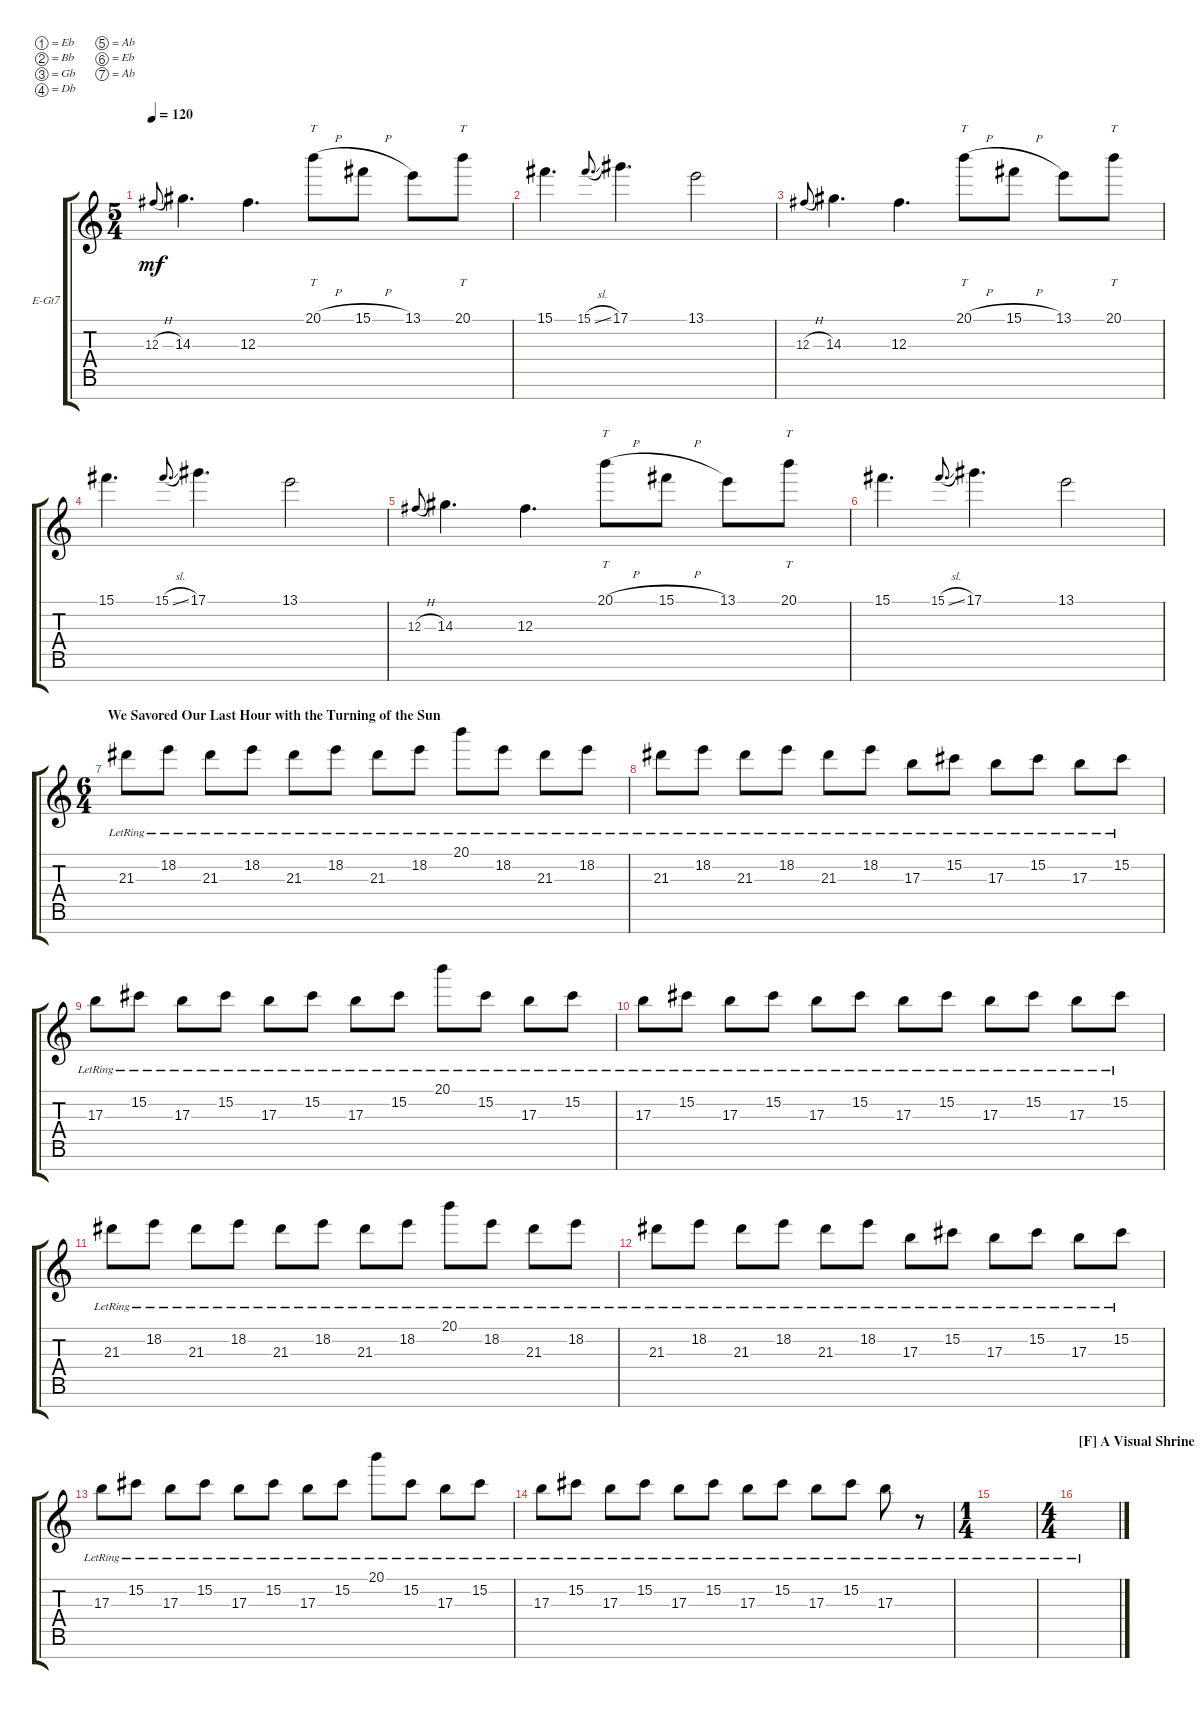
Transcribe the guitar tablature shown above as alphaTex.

\defaultSystemsLayout 4
\bracketExtendMode groupsimilarinstruments
\firstSystemTrackNameOrientation horizontal
\otherSystemsTrackNameOrientation horizontal
\track ("Lead/Harmony Quiet" "E-Gt7") {instrument distortionguitar}
\staff {score tabs}
\tuning (Eb4 Bb3 Gb3 Db3 Ab2 Eb2 Ab1)
\ts (5 4)
\tempo 120
\clef g2
\ks c
12.3{h}.8{gr onbeat dy mf} 14.3.4{d} 12.3.4{d} 20.1{h}.8{tt} 15.1{h}.8 13.1.8 20.1.8{tt} |
15.1.4{d} 15.1{sl}.8{d gr onbeat} 17.1.4{d} 13.1.2 |
12.3{h}.8{gr onbeat} 14.3.4{d} 12.3.4{d} 20.1{h}.8{tt} 15.1{h}.8 13.1.8 20.1.8{tt} |
15.1.4{d} 15.1{sl}.8{d gr onbeat} 17.1.4{d} 13.1.2 |
12.3{h}.8{gr onbeat} 14.3.4{d} 12.3.4{d} 20.1{h}.8{tt} 15.1{h}.8 13.1.8 20.1.8{tt} |
15.1.4{d} 15.1{sl}.8{d gr onbeat} 17.1.4{d} 13.1.2 |
\ts (6 4)
\section ("" "We Savored Our Last Hour with the Turning of the Sun")
21.3{lr}.8 18.2{lr}.8 21.3{lr}.8 18.2{lr}.8 21.3{lr}.8 18.2{lr}.8 21.3{lr}.8 18.2{lr}.8 20.1{lr}.8 18.2{lr}.8 21.3{lr}.8 18.2{lr}.8 |
21.3{lr}.8 18.2{lr}.8 21.3{lr}.8 18.2{lr}.8 21.3{lr}.8 18.2{lr}.8 17.3{lr}.8 15.2{lr}.8 17.3{lr}.8 15.2{lr}.8 17.3{lr}.8 15.2{lr}.8 |
17.3{lr}.8 15.2{lr}.8 17.3{lr}.8 15.2{lr}.8 17.3{lr}.8 15.2{lr}.8 17.3{lr}.8 15.2{lr}.8 20.1{lr}.8 15.2{lr}.8 17.3{lr}.8 15.2{lr}.8 |
17.3{lr}.8 15.2{lr}.8 17.3{lr}.8 15.2{lr}.8 17.3{lr}.8 15.2{lr}.8 17.3{lr}.8 15.2{lr}.8 17.3{lr}.8 15.2{lr}.8 17.3{lr}.8 15.2{lr}.8 |
21.3{lr}.8 18.2{lr}.8 21.3{lr}.8 18.2{lr}.8 21.3{lr}.8 18.2{lr}.8 21.3{lr}.8 18.2{lr}.8 20.1{lr}.8 18.2{lr}.8 21.3{lr}.8 18.2{lr}.8 |
21.3{lr}.8 18.2{lr}.8 21.3{lr}.8 18.2{lr}.8 21.3{lr}.8 18.2{lr}.8 17.3{lr}.8 15.2{lr}.8 17.3{lr}.8 15.2{lr}.8 17.3{lr}.8 15.2{lr}.8 |
17.3{lr}.8 15.2{lr}.8 17.3{lr}.8 15.2{lr}.8 17.3{lr}.8 15.2{lr}.8 17.3{lr}.8 15.2{lr}.8 20.1{lr}.8 15.2{lr}.8 17.3{lr}.8 15.2{lr}.8 |
17.3{lr}.8 15.2{lr}.8 17.3{lr}.8 15.2{lr}.8 17.3{lr}.8 15.2{lr}.8 17.3{lr}.8 15.2{lr}.8 17.3{lr}.8 15.2{lr}.8 17.3{lr}.8 r.8 |
\ts (1 4)
|
\ts (4 4)
\section ("F" "A Visual Shrine")
